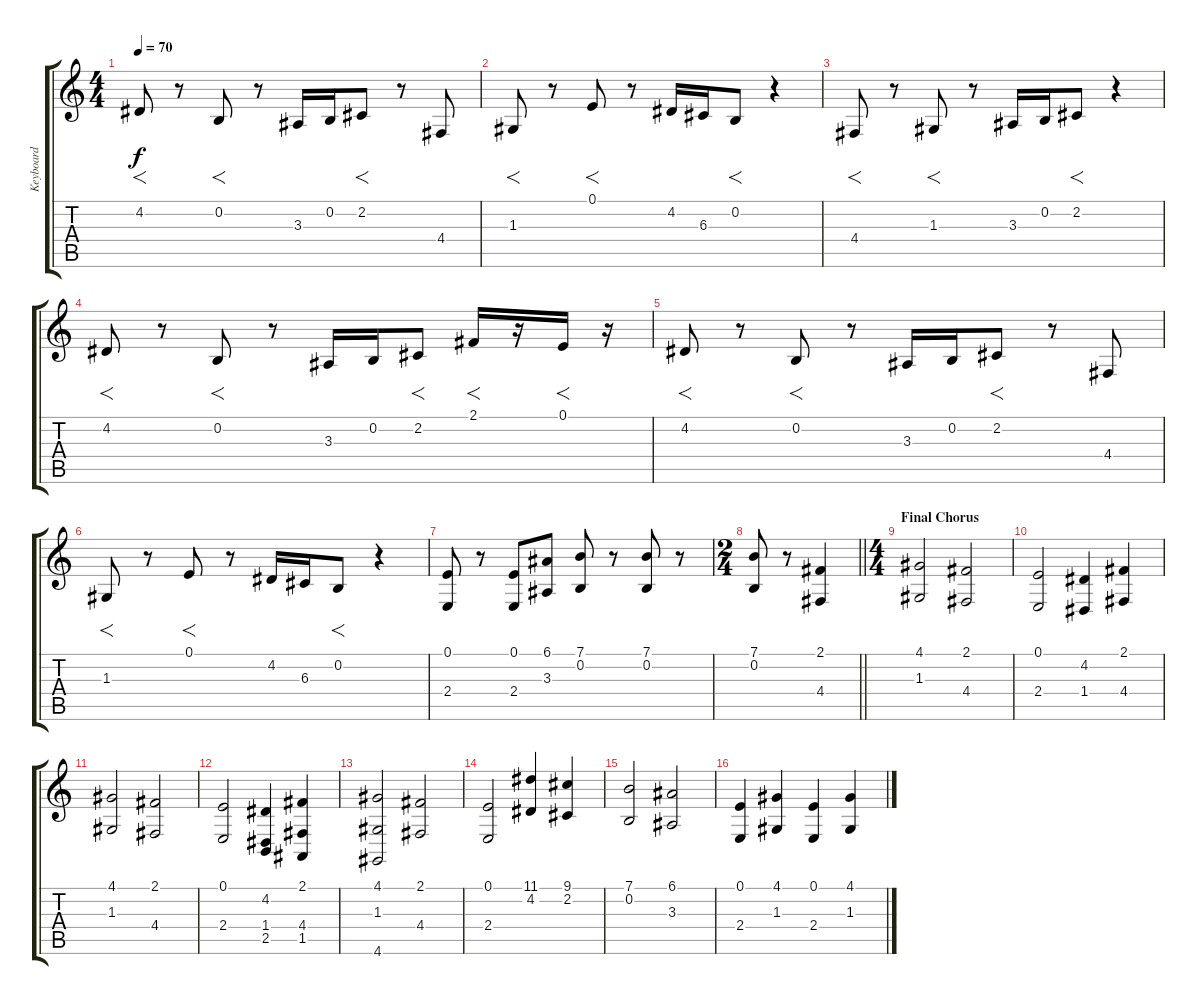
\track ("Keyboard" "Keyboard") {instrument synthstrings1}
\staff {score tabs}
\tuning (E4 B3 G3 D3 A2 E2) {hide}
\ts (4 4)
\tempo 70
\clef g2
\ks c
4.2.8{f dy f} r.8 0.2.8{f} r.8 3.3.16 0.2.16 2.2.8{f} r.8 4.4.8 |
1.3.8{f} r.8 0.1.8{f} r.8 4.2.16 6.3.16 0.2.8{f} r.4 |
4.4.8{f} r.8 1.3.8{f} r.8 3.3.16 0.2.16 2.2.8{f} r.4 |
4.2.8{f} r.8 0.2.8{f} r.8 3.3.16 0.2.16 2.2.8{f} 2.1.16{f} r.16 0.1.16{f} r.16 |
4.2.8{f} r.8 0.2.8{f} r.8 3.3.16 0.2.16 2.2.8{f} r.8 4.4.8 |
1.3.8{f} r.8 0.1.8{f} r.8 4.2.16 6.3.16 0.2.8{f} r.4 |
(0.1 2.4).8 r.8 (0.1 2.4).8 (6.1 3.3).8 (7.1 0.2).8 r.8 (7.1 0.2).8 r.8 |
\ts (2 4)
\barLineRight lightlight
(7.1 0.2).8 r.8 (2.1 4.4).4 |
\ts (4 4)
\section ("" "Final Chorus")
(4.1 1.3).2 (2.1 4.4).2 |
(0.1 2.4).2 (4.2 1.4).4 (2.1 4.4).4 |
(4.1 1.3).2 (2.1 4.4).2 |
(0.1 2.4).2 (4.2 1.4 2.5).4 (2.1 4.4 1.5).4 |
(4.1 1.3 4.6).2 (2.1 4.4).2 |
(0.1 2.4).2 (11.1 4.2).4 (9.1 2.2).4 |
(7.1 0.2).2 (6.1 3.3).2 |
(0.1 2.4).4 (4.1 1.3).4 (0.1 2.4).4 (4.1 1.3).4
